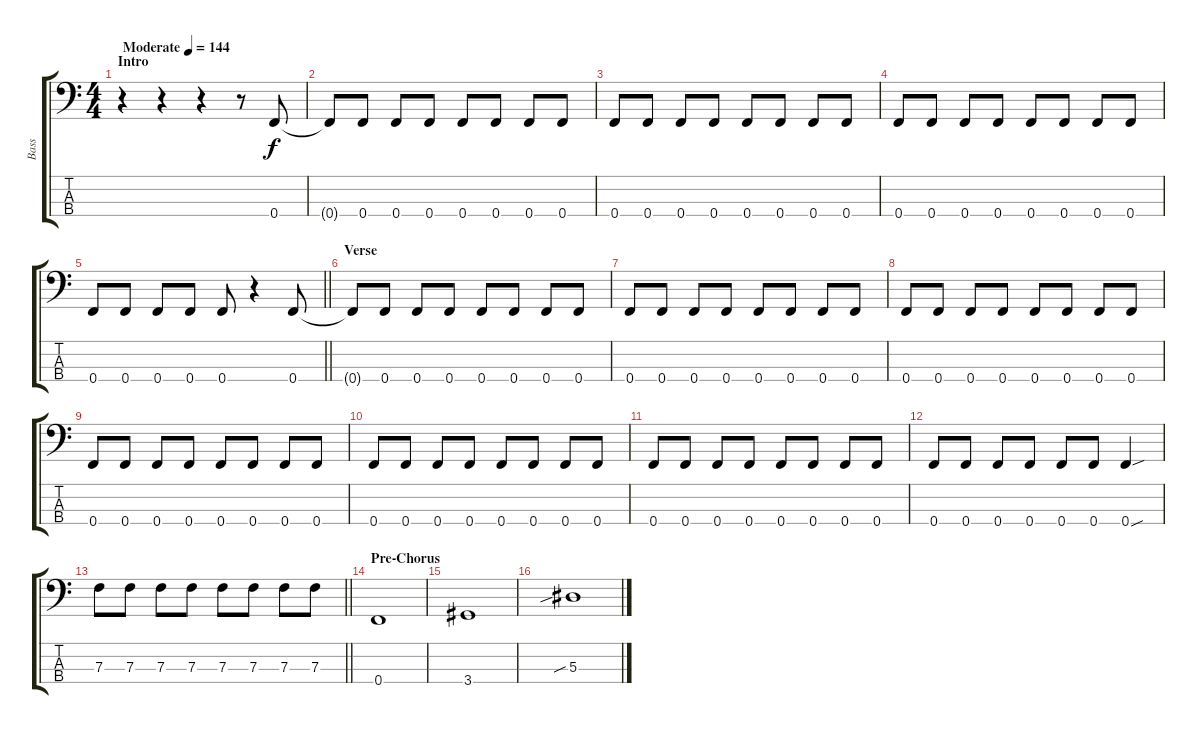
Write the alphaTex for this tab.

\track ("Bass" "Bass") {instrument electricbasspick}
\staff {score tabs}
\tuning (Ab2 Eb2 Bb1 F1) {hide}
\ts (4 4)
\section ("" "Intro")
\tempo (144 "Moderate")
\clef f4
\ks c
r.4{dy f instrument electricbasspick} r.4 r.4 r.8 0.4.8 |
0.4{t}.8 0.4.8 0.4.8 0.4.8 0.4.8 0.4.8 0.4.8 0.4.8 |
0.4.8 0.4.8 0.4.8 0.4.8 0.4.8 0.4.8 0.4.8 0.4.8 |
0.4.8 0.4.8 0.4.8 0.4.8 0.4.8 0.4.8 0.4.8 0.4.8 |
\barLineRight lightlight
0.4.8 0.4.8 0.4.8 0.4.8 0.4.8 r.4 0.4.8 |
\section ("" "Verse")
0.4{t}.8 0.4.8 0.4.8 0.4.8 0.4.8 0.4.8 0.4.8 0.4.8 |
0.4.8 0.4.8 0.4.8 0.4.8 0.4.8 0.4.8 0.4.8 0.4.8 |
0.4.8 0.4.8 0.4.8 0.4.8 0.4.8 0.4.8 0.4.8 0.4.8 |
0.4.8 0.4.8 0.4.8 0.4.8 0.4.8 0.4.8 0.4.8 0.4.8 |
0.4.8 0.4.8 0.4.8 0.4.8 0.4.8 0.4.8 0.4.8 0.4.8 |
0.4.8 0.4.8 0.4.8 0.4.8 0.4.8 0.4.8 0.4.8 0.4.8 |
0.4.8 0.4.8 0.4.8 0.4.8 0.4.8 0.4.8 0.4{sou}.4 |
\barLineRight lightlight
7.3.8 7.3.8 7.3.8 7.3.8 7.3.8 7.3.8 7.3.8 7.3.8 |
\section ("" "Pre-Chorus")
0.4.1 |
3.4.1 |
5.3{sib}.1
